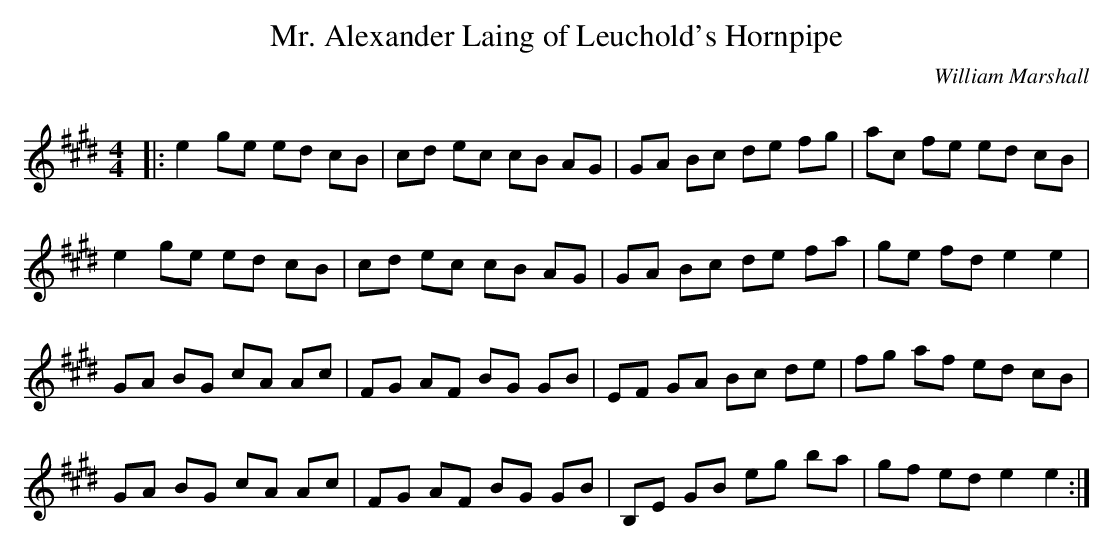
X:1
T: Mr. Alexander Laing of Leuchold's Hornpipe
C:William Marshall
Q: 232
K:E
M:4/4
L:1/8
|:e2 ge ed cB|cd ec cB AG|GA Bc de fg|ac fe ed cB|
e2 ge ed cB|cd ec cB AG|GA Bc de fa|ge fd e2 e2|
GA BG cA Ac|FG AF BG GB|EF GA Bc de|fg af ed cB|
GA BG cA Ac|FG AF BG GB|B,E GB eg ba|gf ed e2 e2:|
